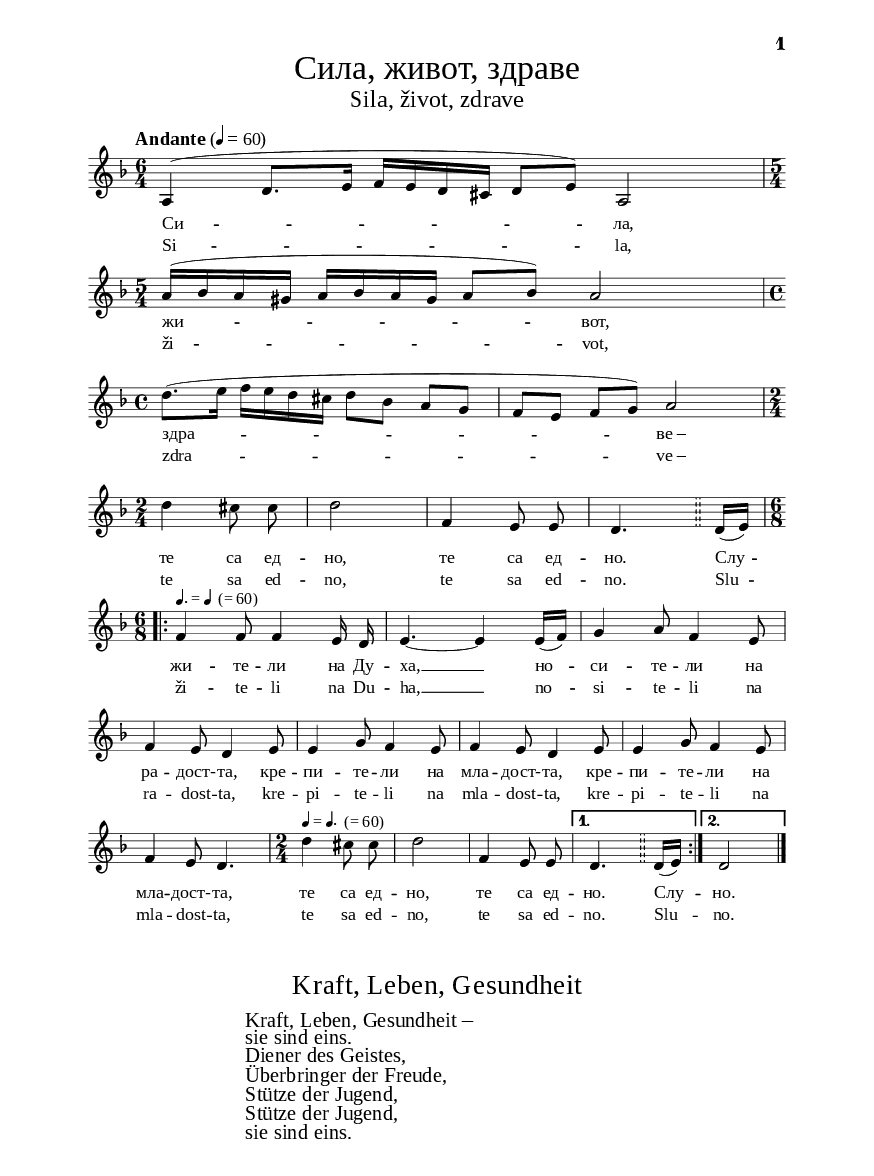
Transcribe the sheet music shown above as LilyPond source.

\version "2.24.3"

\include "include/globals.ily"

\bookpart {
  \label #'ref102
  \tocItem \markup "Сила, живот, здраве – Sila, život, zdrave"
  \include "include/bookpart-paper.ily"
  \score {
    \include "include/score-layout.ily"

    \new Voice \absolute {
      \clef treble
      \key d \minor
      \time 6/4
      \tempoFunc "Andante" 4 "60"

      \slurUp a4 ( d'8. e'16 f' e' d' cis' d'8 e' ) a2 \break

      \time 5/4  a'16 ( bes' a' gis' a' bes' a' gis' a'8 bes' ) a'2 \break |


      \time 4/4  d''8. ( e''16 f'' e'' d'' cis'' \autoBeamOff d''8 [bes'] a' [g']| f'8 [e'] f' [g'] ) a'2  | \break

      \slurNeutral \time 2/4 d''4  cis''8 \noBeam cis'' |  d''2  | f'4 e'8 e' | d'4. \bar "!!" d'16 [( e' )] | \break

      \time 6/8  \repeat volta 2 {
        | f'4^\markup {
          % make tempo notes
          \concat {
            \teeny \general-align #Y #DOWN \note {4.} #0.8
            \normal-text { " = " }
            \teeny \general-align #Y #DOWN \note {4} #0.8
            \normal-text { "  (= 60)" }
          }
        }


        f'8 f'4 e'16 \noBeam  d'  |e'4. ~ e'4 e'16 [( f' )] | g'4 a'8 f'4 e'8  | \break

        f'4 e'8 d'4 e'8 |   e'4 g'8 f'4 e'8 | f'4 e'8 d'4 e'8 |

        e'4 g'8 f'4 e'8 |  \break  f'4 e'8 d'4. | \time 2/4 d''4^\markup {
          % make tempo notes
          \concat {
            \teeny \general-align #Y #DOWN \note {4} #0.8
            \normal-text { " = " }
            \teeny \general-align #Y #DOWN \note {4.} #0.8
            \normal-text { "  (= 60)" }
          }
        }

        cis''8 \noBeam cis'' |

        d''2 | f'4 e'8 \noBeam e' |
      } \alternative { { d'4. \bar "!" \bar "!!" d'16 [( e'16 )] } { d'2 } } \bar "|."

    }

    \addlyrics {
      Си -- ла, жи
      -- вот, здра -- "ве –" те са ед -- но, те са ед --
      но. Слу -- жи -- те -- ли на Ду -- ха, __ но -- си
      -- те -- ли на ра -- "дост-" -- та, кре -- пи -- те
      -- ли на мла -- "дост-" -- та, кре -- пи -- те -- ли
      на мла -- "дост-" -- та, те са ед -- но, те са ед
      -- но. Слу -- но.}
      \addlyrics {
        Si -- la, ži
        -- vot, zdra -- "ve –" te sa ed -- no, te sa ed --
        no. Slu -- ži -- te -- li na Du -- ha, __ no -- si
        -- te -- li na ra -- dost -- ta, kre -- pi -- te
        -- li na mla -- dost -- ta, kre -- pi -- te -- li
        na mla -- dost -- ta, te sa ed -- no, te sa ed
        -- no. Slu -- no.}

        \header {
          title = \titleFunc "Сила, живот, здраве" "Sila, život, zdrave"
        }

        \midi{}

      } % score

      \markup \vspace #2

      % include foreign translation(s) of the song
      \version "2.24.3"

\markup \fill-line { \fontsize #deTitleFontSize "Kraft, Leben, Gesundheit" }
\markup \null
\markup \null
\markup \fontsize #deCoupletFontSize {
  \hspace #20
  \override #`(baseline-skip . ,deCoupletBaselineSkip)

  \column {    
     
  \line { " "Kraft, Leben, Gesundheit –}

  \line { " "sie sind eins. }

  \line { " "Diener des Geistes, }

  \line { " "Überbringer der Freude, }

  \line { " "Stütze der Jugend, }

  \line { " "Stütze der Jugend, }

  \line { " "sie sind eins. }
     
      
       
    }
    
    
}


    } % bookpart
